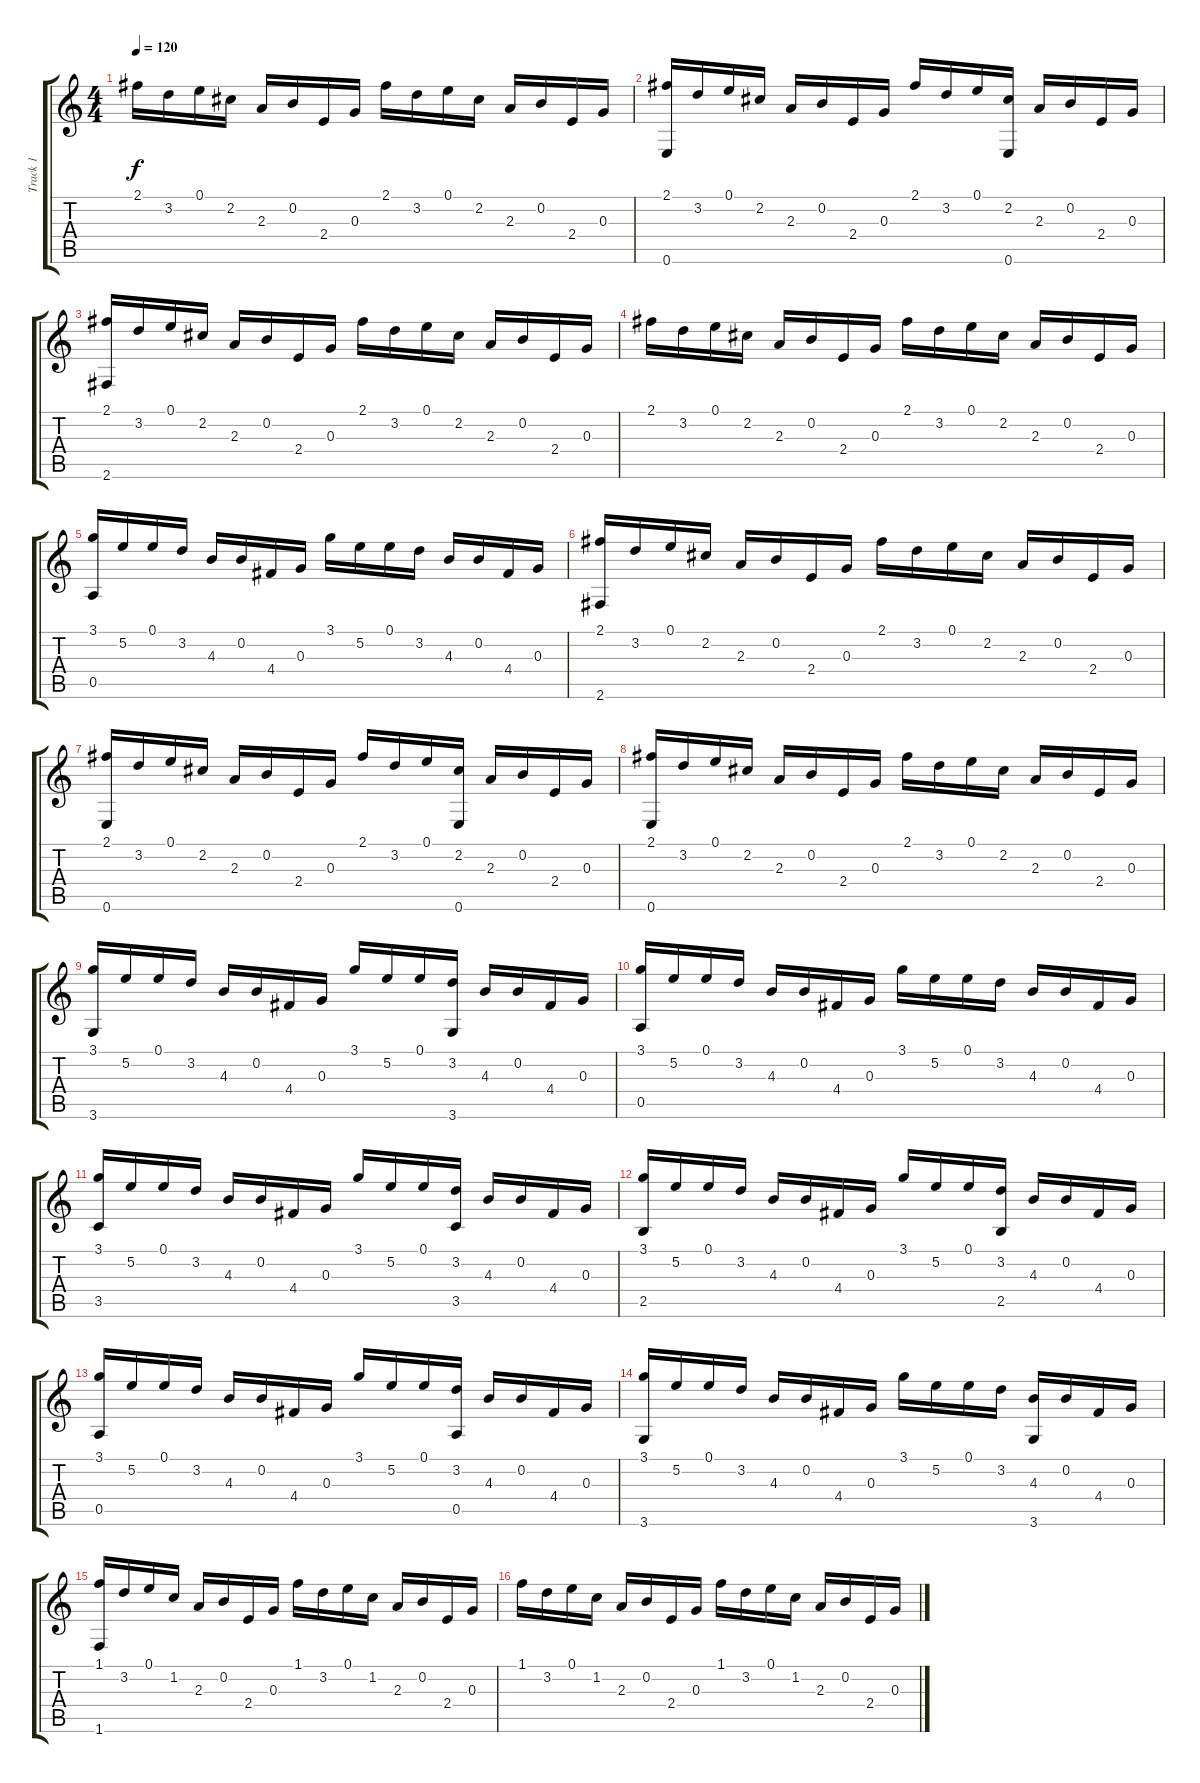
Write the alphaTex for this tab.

\track ("Track 1" "Track 1") {instrument acousticguitarsteel}
\staff {score tabs}
\tuning (E4 B3 G3 D3 A2 E2) {hide}
\ts (4 4)
\tempo 120
\clef g2
\ks c
2.1.16{dy f} 3.2.16 0.1.16 2.2.16 2.3.16 0.2.16 2.4.16 0.3.16 2.1.16 3.2.16 0.1.16 2.2.16 2.3.16 0.2.16 2.4.16 0.3.16 |
(2.1 0.6).16 3.2.16 0.1.16 2.2.16 2.3.16 0.2.16 2.4.16 0.3.16 2.1.16 3.2.16 0.1.16 (2.2 0.6).16 2.3.16 0.2.16 2.4.16 0.3.16 |
(2.1 2.6).16 3.2.16 0.1.16 2.2.16 2.3.16 0.2.16 2.4.16 0.3.16 2.1.16 3.2.16 0.1.16 2.2.16 2.3.16 0.2.16 2.4.16 0.3.16 |
2.1.16 3.2.16 0.1.16 2.2.16 2.3.16 0.2.16 2.4.16 0.3.16 2.1.16 3.2.16 0.1.16 2.2.16 2.3.16 0.2.16 2.4.16 0.3.16 |
(3.1 0.5).16 5.2.16 0.1.16 3.2.16 4.3.16 0.2.16 4.4.16 0.3.16 3.1.16 5.2.16 0.1.16 3.2.16 4.3.16 0.2.16 4.4.16 0.3.16 |
(2.1 2.6).16 3.2.16 0.1.16 2.2.16 2.3.16 0.2.16 2.4.16 0.3.16 2.1.16 3.2.16 0.1.16 2.2.16 2.3.16 0.2.16 2.4.16 0.3.16 |
(2.1 0.6).16 3.2.16 0.1.16 2.2.16 2.3.16 0.2.16 2.4.16 0.3.16 2.1.16 3.2.16 0.1.16 (2.2 0.6).16 2.3.16 0.2.16 2.4.16 0.3.16 |
(2.1 0.6).16 3.2.16 0.1.16 2.2.16 2.3.16 0.2.16 2.4.16 0.3.16 2.1.16 3.2.16 0.1.16 2.2.16 2.3.16 0.2.16 2.4.16 0.3.16 |
(3.1 3.6).16 5.2.16 0.1.16 3.2.16 4.3.16 0.2.16 4.4.16 0.3.16 3.1.16 5.2.16 0.1.16 (3.2 3.6).16 4.3.16 0.2.16 4.4.16 0.3.16 |
(3.1 0.5).16 5.2.16 0.1.16 3.2.16 4.3.16 0.2.16 4.4.16 0.3.16 3.1.16 5.2.16 0.1.16 3.2.16 4.3.16 0.2.16 4.4.16 0.3.16 |
(3.1 3.5).16 5.2.16 0.1.16 3.2.16 4.3.16 0.2.16 4.4.16 0.3.16 3.1.16 5.2.16 0.1.16 (3.2 3.5).16 4.3.16 0.2.16 4.4.16 0.3.16 |
(3.1 2.5).16 5.2.16 0.1.16 3.2.16 4.3.16 0.2.16 4.4.16 0.3.16 3.1.16 5.2.16 0.1.16 (3.2 2.5).16 4.3.16 0.2.16 4.4.16 0.3.16 |
(3.1 0.5).16 5.2.16 0.1.16 3.2.16 4.3.16 0.2.16 4.4.16 0.3.16 3.1.16 5.2.16 0.1.16 (3.2 0.5).16 4.3.16 0.2.16 4.4.16 0.3.16 |
(3.1 3.6).16 5.2.16 0.1.16 3.2.16 4.3.16 0.2.16 4.4.16 0.3.16 3.1.16 5.2.16 0.1.16 3.2.16 (4.3 3.6).16 0.2.16 4.4.16 0.3.16 |
(1.1 1.6).16 3.2.16 0.1.16 1.2.16 2.3.16 0.2.16 2.4.16 0.3.16 1.1.16 3.2.16 0.1.16 1.2.16 2.3.16 0.2.16 2.4.16 0.3.16 |
1.1.16 3.2.16 0.1.16 1.2.16 2.3.16 0.2.16 2.4.16 0.3.16 1.1.16 3.2.16 0.1.16 1.2.16 2.3.16 0.2.16 2.4.16 0.3.16
